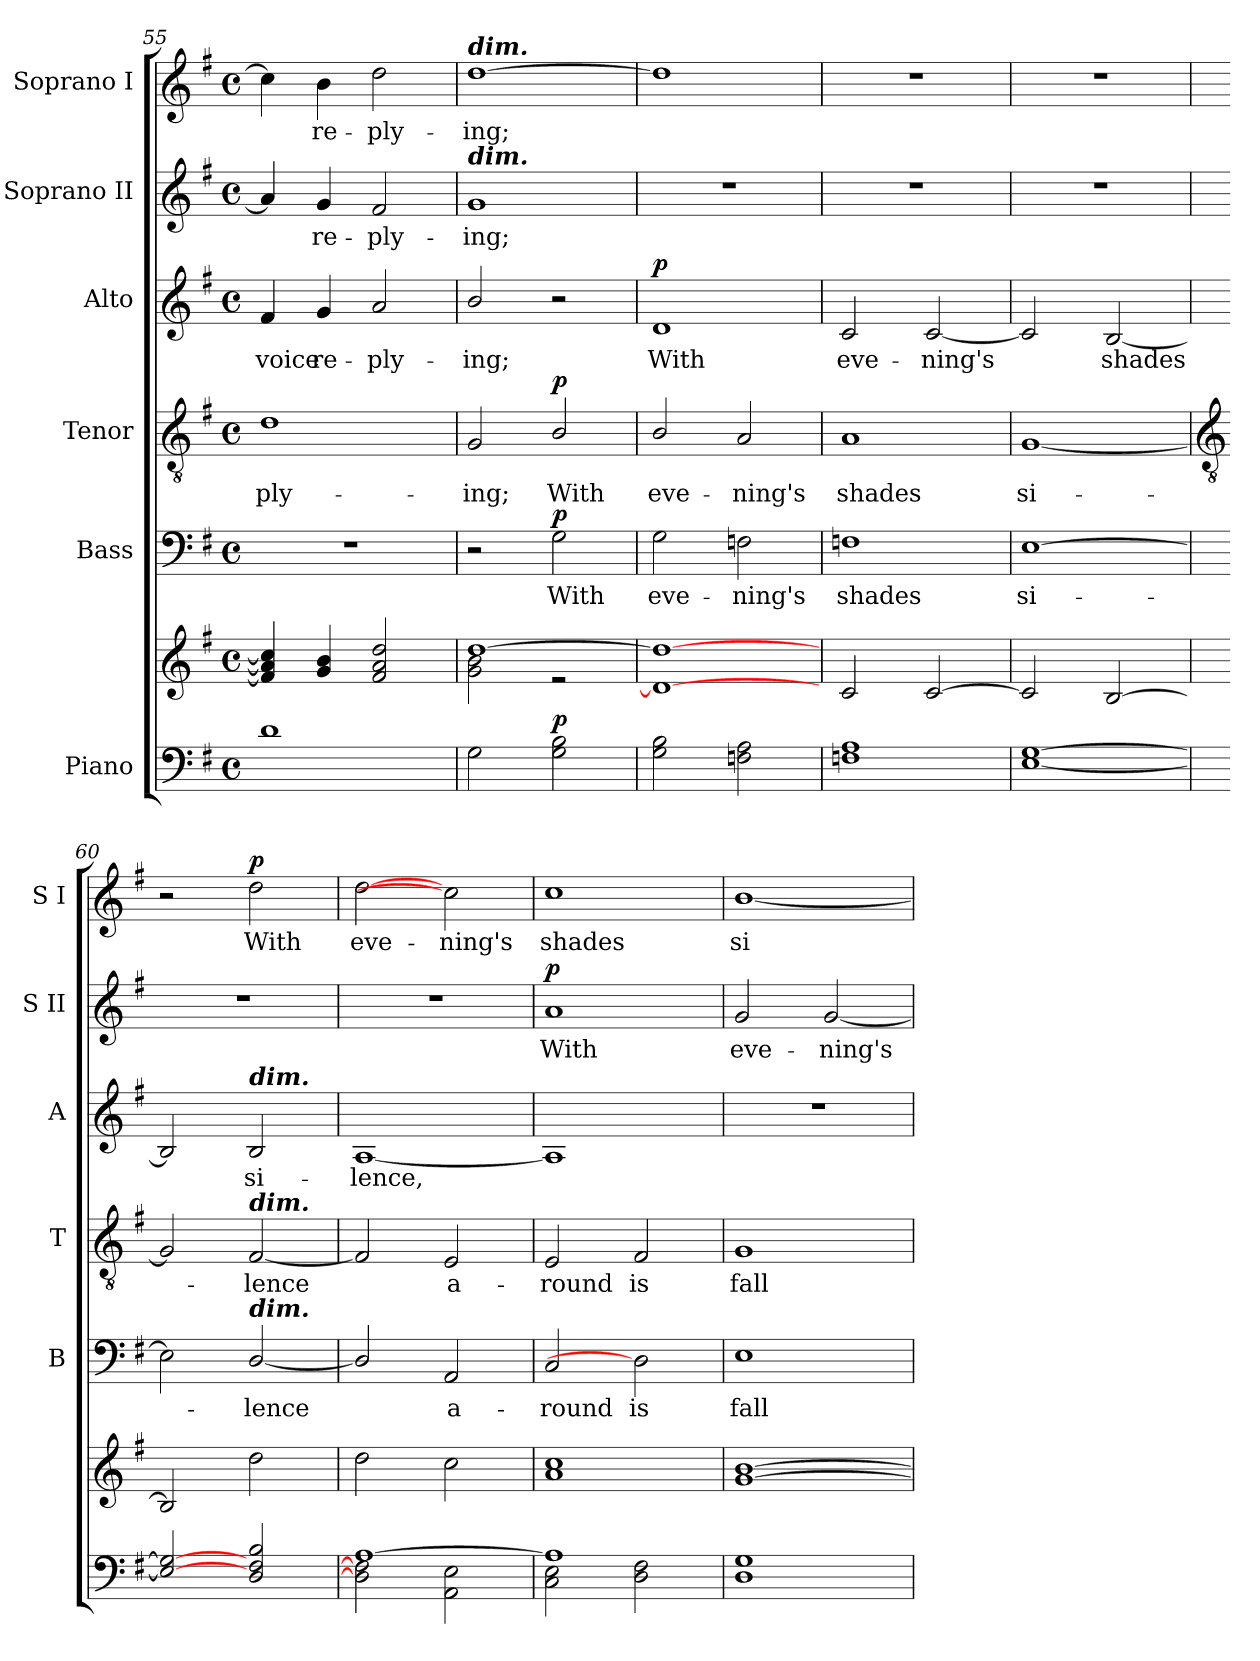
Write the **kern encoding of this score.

**kern	**kern	**dynam	**kern	**text	**dynam	**kern	**text	**dynam	**kern	**text	**dynam	**kern	**text	**dynam	**kern	**text	**dynam
*part6	*part6	*part6	*part5	*part5	*part5	*part4	*part4	*part4	*part3	*part3	*part3	*part2	*part2	*part2	*part1	*part1	*part1
*staff7	*staff6	*staff6/7	*staff5	*staff5	*staff5	*staff4	*staff4	*staff4	*staff3	*staff3	*staff3	*staff2	*staff2	*staff2	*staff1	*staff1	*staff1
*I"Piano	*	*	*I"Bass	*	*	*I"Tenor	*	*	*I"Alto	*	*	*I"Soprano II	*	*	*I"Soprano I	*	*
*	*	*	*I'B	*	*	*I'T	*	*	*I'A	*	*	*I'S II	*	*	*I'S I	*	*
*clefF4	*clefG2	*	*clefF4	*	*	*clefGv2	*	*	*clefG2	*	*	*clefG2	*	*	*clefG2	*	*
*k[f#]	*k[f#]	*	*k[f#]	*	*	*k[f#]	*	*	*k[f#]	*	*	*k[f#]	*	*	*k[f#]	*	*
*G:	*G:	*	*G:	*	*	*G:	*	*	*G:	*	*	*G:	*	*	*G:	*	*
*M4/4	*M4/4	*	*M4/4	*	*	*M4/4	*	*	*M4/4	*	*	*M4/4	*	*	*M4/4	*	*
*met(c)	*met(c)	*	*met(c)	*	*	*met(c)	*	*	*met(c)	*	*	*met(c)	*	*	*met(c)	*	*
=55	=55	=55	=55	=55	=55	=55	=55	=55	=55	=55	=55	=55	=55	=55	=55	=55	=55
*	*^	*	*	*	*	*	*	*	*	*	*	*	*	*	*	*	*
!	!	!	!	!	!	!	!	!LO:LY:b	!	!	!LO:LY:b	!	!	!	!	!	!	!
1d	4f#/] 4a/] 4cc/]	1ryy	.	1r	.	.	1d	-ply-	.	4f#	voice	.	4a]	.	.	4cc]	.	.
!	!	!	!	!	!	!	!	!	!	!	!LO:LY:b	!	!	!LO:LY:b	!	!	!LO:LY:b	!
.	4g/ 4b/	.	.	.	.	.	.	.	.	4g	re-	.	4g	re-	.	4b	re-	.
!	!	!	!	!	!	!	!	!	!	!	!LO:LY:b	!	!	!LO:LY:b	!	!	!LO:LY:b	!
.	2f#/ 2a/ 2dd/	.	.	.	.	.	.	.	.	2a	-ply-	.	2f#	-ply-	.	2dd	-ply-	.
=56	=56	=56	=56	=56	=56	=56	=56	=56	=56	=56	=56	=56	=56	=56	=56	=56	=56	=56
!	!	!	!	!	!	!	!	!	!	!	!	!	!	!	!	!LO:TX:a:Bi:t=dim.	!	!
!	!	!	!	!	!	!	!	!	!	!	!	!	!LO:TX:a:Bi:t=dim.	!	!	!	!	!
!	!	!	!	!	!	!	!	!LO:LY:b	!	!	!LO:LY:b	!	!	!LO:LY:b	!	!	!LO:LY:b	!
2G	[1dd/	2g\ 2b\	.	2r	.	.	2G	-ing;	.	2b/	-ing;	.	1g	-ing;	.	[1dd	-ing;	.
!	!	!	!LO:DY:a=2	!	!LO:LY:b	!LO:DY:b	!	!LO:LY:b	!LO:DY:b	!	!	!	!	!	!	!	!	!
2G 2B	.	2r	p	2G	With	p	2B/	With	p	2r	.	.	.	.	.	.	.	.
=57	=57	=57	=57	=57	=57	=57	=57	=57	=57	=57	=57	=57	=57	=57	=57	=57	=57	=57
!	!	!	!	!	!LO:LY:b	!	!	!LO:LY:b	!	!	!LO:LY:b	!LO:DY:b	!	!	!	!	!	!
2G 2B	1d/_ 1dd/_	1ryy	.	2G	eve-	.	2B/	eve-	.	1d	With	p	1r	.	.	1dd]	.	.
!	!	!	!	!	!LO:LY:b	!	!	!LO:LY:b	!	!	!	!	!	!	!	!	!	!
2Fn 2A	.	.	.	2Fn	-ning's	.	2A	-ning's	.	.	.	.	.	.	.	.	.	.
=58	=58	=58	=58	=58	=58	=58	=58	=58	=58	=58	=58	=58	=58	=58	=58	=58	=58	=58
!	!	!	!	!	!LO:LY:b	!	!	!LO:LY:b	!	!	!LO:LY:b	!	!	!	!	!	!	!
1Fn 1A	2c/	1ryy	.	1Fn	shades	.	1A	shades	.	2c	eve-	.	1r	.	.	1r	.	.
!	!	!	!	!	!	!	!	!	!	!	!LO:LY:b	!	!	!	!	!	!	!
.	[2c/	.	.	.	.	.	.	.	.	[2c	-ning's	.	.	.	.	.	.	.
=59	=59	=59	=59	=59	=59	=59	=59	=59	=59	=59	=59	=59	=59	=59	=59	=59	=59	=59
!	!	!	!	!	!LO:LY:b	!	!	!LO:LY:b	!	!	!	!	!	!	!	!	!	!
[1E [1G	2c/]	1ryy	.	[1E	si-	.	[1G	si-	.	2c]	.	.	1r	.	.	1r	.	.
!	!	!	!	!	!	!	!	!	!	!	!LO:LY:b	!	!	!	!	!	!	!
.	[2B/	.	.	.	.	.	.	.	.	[2B	shades	.	.	.	.	.	.	.
!!LO:LB:g=z
=60	=60	=60	=60	=60	=60	=60	=60	=60	=60	=60	=60	=60	=60	=60	=60	=60	=60	=60
*	*	*	*	*	*	*	*clefGv2	*	*	*	*	*	*	*	*	*	*	*
*^	*	*	*	*	*	*	*	*	*	*	*	*	*	*	*	*	*	*
2E_ 2G_	1ryy	2B/]	1ryy	.	2E]	.	.	2G]	.	.	2B]	.	.	1r	.	.	2r	.	.
!	!	!	!	!	!	!	!	!	!	!	!LO:TX:a:Bi:t=dim.	!	!	!	!	!	!	!	!
!	!	!	!	!	!	!	!	!LO:TX:a:Bi:t=dim.	!	!	!	!	!	!	!	!	!	!	!
!	!	!	!	!	!LO:TX:a:Bi:t=dim.	!	!	!	!	!	!	!	!	!	!	!	!	!	!
!	!	!	!	!	!	!LO:LY:b	!	!	!LO:LY:b	!	!	!LO:LY:b	!	!	!	!	!	!LO:LY:b	!LO:DY:b
2D 2F# 2B	.	2dd\	.	.	[2D/	lence	.	[2F#	lence	.	2B	si-	.	.	.	.	2dd	With	p
=61	=61	=61	=61	=61	=61	=61	=61	=61	=61	=61	=61	=61	=61	=61	=61	=61	=61	=61	=61
!	!	!	!	!	!	!	!	!	!	!	!	!LO:LY:b	!	!	!	!	!	!LO:LY:b	!
[1A	2D\] 2F#\]	2dd\	1ryy	.	2D/]	.	.	2F#]	.	.	[1A	-lence,	.	1r	.	.	[2dd	eve-	.
!	!	!	!	!	!	!LO:LY:b	!	!	!LO:LY:b	!	!	!	!	!	!	!	!	!LO:LY:b	!
.	2AA\ 2E\	2cc\	.	.	2AA	a-	.	2E	a-	.	.	.	.	.	.	.	2cc]	-ning's	.
=62	=62	=62	=62	=62	=62	=62	=62	=62	=62	=62	=62	=62	=62	=62	=62	=62	=62	=62	=62
!	!	!	!	!	!	!LO:LY:b	!	!	!LO:LY:b	!	!	!	!	!	!LO:LY:b	!LO:DY:b	!	!LO:LY:b	!
1A]	2C\ 2E\	1a/ 1cc/	1ryy	.	2C	-round	.	2E	-round	.	1A]	.	.	1a	With	p	1cc	shades	.
!	!	!	!	!	!	!LO:LY:b	!	!	!LO:LY:b	!	!	!	!	!	!	!	!	!	!
.	2D\ 2F#\	.	.	.	2D]	is	.	2F#	is	.	.	.	.	.	.	.	.	.	.
=63	=63	=63	=63	=63	=63	=63	=63	=63	=63	=63	=63	=63	=63	=63	=63	=63	=63	=63	=63
!	!	!	!	!	!	!LO:LY:b	!	!	!LO:LY:b	!	!	!	!	!	!LO:LY:b	!	!	!LO:LY:b	!
1D 1G	1ryy	[1g/ [1b/	1ryy	.	1E	fall-	.	1G	fall-	.	1r	.	.	2g	eve-	.	[1b/	si-	.
!	!	!	!	!	!	!	!	!	!	!	!	!	!	!	!LO:LY:b	!	!	!	!
.	.	.	.	.	.	.	.	.	.	.	.	.	.	[2g	-ning's	.	.	.	.
*v	*v	*	*	*	*	*	*	*	*	*	*	*	*	*	*	*	*	*	*
*	*v	*v	*	*	*	*	*	*	*	*	*	*	*	*	*	*	*	*
=	=	=	=	=	=	=	=	=	=	=	=	=	=	=	=	=	=
*-	*-	*-	*-	*-	*-	*-	*-	*-	*-	*-	*-	*-	*-	*-	*-	*-	*-
